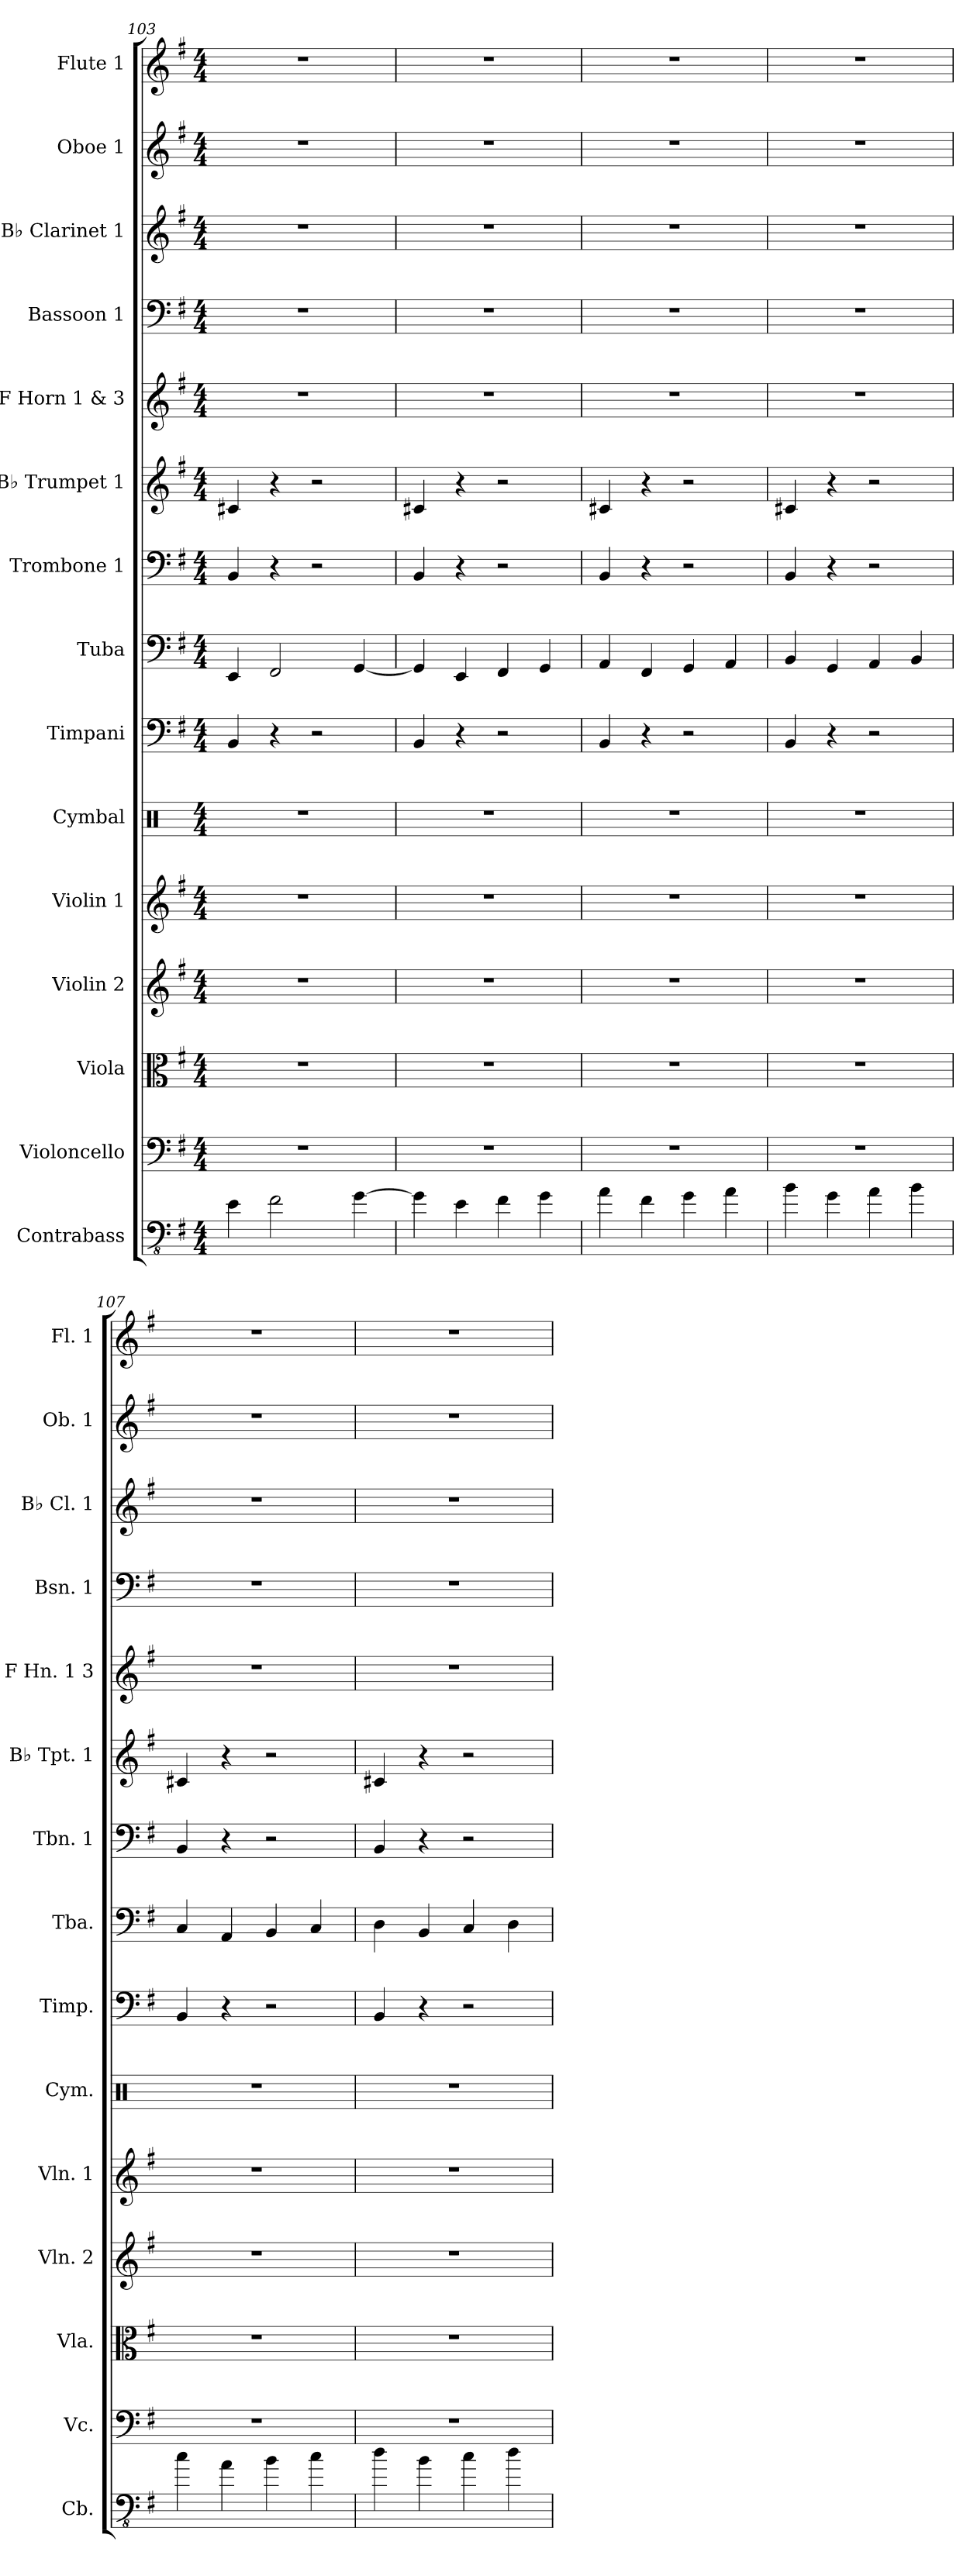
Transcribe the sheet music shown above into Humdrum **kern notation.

**kern	**kern	**kern	**kern	**kern	**kern	**kern	**kern	**kern	**kern	**kern	**kern	**kern	**kern	**kern
*part15	*part14	*part13	*part12	*part11	*part10	*part9	*part8	*part7	*part6	*part5	*part4	*part3	*part2	*part1
*staff15	*staff14	*staff13	*staff12	*staff11	*staff10	*staff9	*staff8	*staff7	*staff6	*staff5	*staff4	*staff3	*staff2	*staff1
*I"Contrabass	*I"Violoncello	*I"Viola	*I"Violin 2	*I"Violin 1	*I"Cymbal	*I"Timpani	*I"Tuba	*I"Trombone 1	*I"B♭ Trumpet 1	*I"F Horn 1 &amp; 3	*I"Bassoon 1	*I"B♭ Clarinet 1	*I"Oboe 1	*I"Flute 1
*I'Cb.	*I'Vc.	*I'Vla.	*I'Vln. 2	*I'Vln. 1	*I'Cym.	*I'Timp.	*I'Tba.	*I'Tbn. 1	*I'B♭ Tpt. 1	*I'F Hn. 1 3	*I'Bsn. 1	*I'B♭ Cl. 1	*I'Ob. 1	*I'Fl. 1
*clefFv4	*clefF4	*clefC3	*clefG2	*clefG2	*clefX	*clefF4	*clefF4	*clefF4	*clefG2	*clefG2	*clefF4	*clefG2	*clefG2	*clefG2
*ITrd7c12	*	*	*	*	*	*	*	*	*ITrd1c2	*ITrd4c7	*	*ITrd1c2	*	*
*k[f#]	*k[f#]	*k[f#]	*k[f#]	*k[f#]	*k[]	*k[f#]	*k[f#]	*k[f#]	*k[b-]	*k[]	*k[f#]	*k[b-]	*k[f#]	*k[f#]
*M4/4	*M4/4	*M4/4	*M4/4	*M4/4	*M4/4	*M4/4	*M4/4	*M4/4	*M4/4	*M4/4	*M4/4	*M4/4	*M4/4	*M4/4
=103	=103	=103	=103	=103	=103	=103	=103	=103	=103	=103	=103	=103	=103	=103
4EE\	1r	1r	1r	1r	1r	4BB/	4EE/	4BB/	4Bn/	1r	1r	1r	1r	1r
2FF#\	.	.	.	.	.	4r	2FF#/	4r	4r	.	.	.	.	.
.	.	.	.	.	.	2r	.	2r	2r	.	.	.	.	.
[4GG\	.	.	.	.	.	.	[4GG/	.	.	.	.	.	.	.
=104	=104	=104	=104	=104	=104	=104	=104	=104	=104	=104	=104	=104	=104	=104
4GG\]	1r	1r	1r	1r	1r	4BB/	4GG/]	4BB/	4Bn/	1r	1r	1r	1r	1r
4EE\	.	.	.	.	.	4r	4EE/	4r	4r	.	.	.	.	.
4FF#\	.	.	.	.	.	2r	4FF#/	2r	2r	.	.	.	.	.
4GG\	.	.	.	.	.	.	4GG/	.	.	.	.	.	.	.
=105	=105	=105	=105	=105	=105	=105	=105	=105	=105	=105	=105	=105	=105	=105
*	*	*	*	*	*	*	*	*	*	*	*	*	*	*MM135
4AA\	1r	1r	1r	1r	1r	4BB/	4AA/	4BB/	4Bn/	1r	1r	1r	1r	1r
4FF#\	.	.	.	.	.	4r	4FF#/	4r	4r	.	.	.	.	.
4GG\	.	.	.	.	.	2r	4GG/	2r	2r	.	.	.	.	.
4AA\	.	.	.	.	.	.	4AA/	.	.	.	.	.	.	.
=106	=106	=106	=106	=106	=106	=106	=106	=106	=106	=106	=106	=106	=106	=106
*	*	*	*	*	*	*	*	*	*	*	*	*	*	*MM150
4BB\	1r	1r	1r	1r	1r	4BB/	4BB/	4BB/	4Bn/	1r	1r	1r	1r	1r
4GG\	.	.	.	.	.	4r	4GG/	4r	4r	.	.	.	.	.
4AA\	.	.	.	.	.	2r	4AA/	2r	2r	.	.	.	.	.
4BB\	.	.	.	.	.	.	4BB/	.	.	.	.	.	.	.
=107	=107	=107	=107	=107	=107	=107	=107	=107	=107	=107	=107	=107	=107	=107
*	*	*	*	*	*	*	*	*	*	*	*	*	*	*MM165
4C\	1r	1r	1r	1r	1r	4BB/	4C/	4BB/	4Bn/	1r	1r	1r	1r	1r
4AA\	.	.	.	.	.	4r	4AA/	4r	4r	.	.	.	.	.
4BB\	.	.	.	.	.	2r	4BB/	2r	2r	.	.	.	.	.
4C\	.	.	.	.	.	.	4C/	.	.	.	.	.	.	.
=108	=108	=108	=108	=108	=108	=108	=108	=108	=108	=108	=108	=108	=108	=108
*	*	*	*	*	*	*	*	*	*	*	*	*	*	*MM195
4D\	1r	1r	1r	1r	1r	4BB/	4D\	4BB/	4Bn/	1r	1r	1r	1r	1r
4BB\	.	.	.	.	.	4r	4BB/	4r	4r	.	.	.	.	.
4C\	.	.	.	.	.	2r	4C/	2r	2r	.	.	.	.	.
4D\	.	.	.	.	.	.	4D\	.	.	.	.	.	.	.
=	=	=	=	=	=	=	=	=	=	=	=	=	=	=
*-	*-	*-	*-	*-	*-	*-	*-	*-	*-	*-	*-	*-	*-	*-
